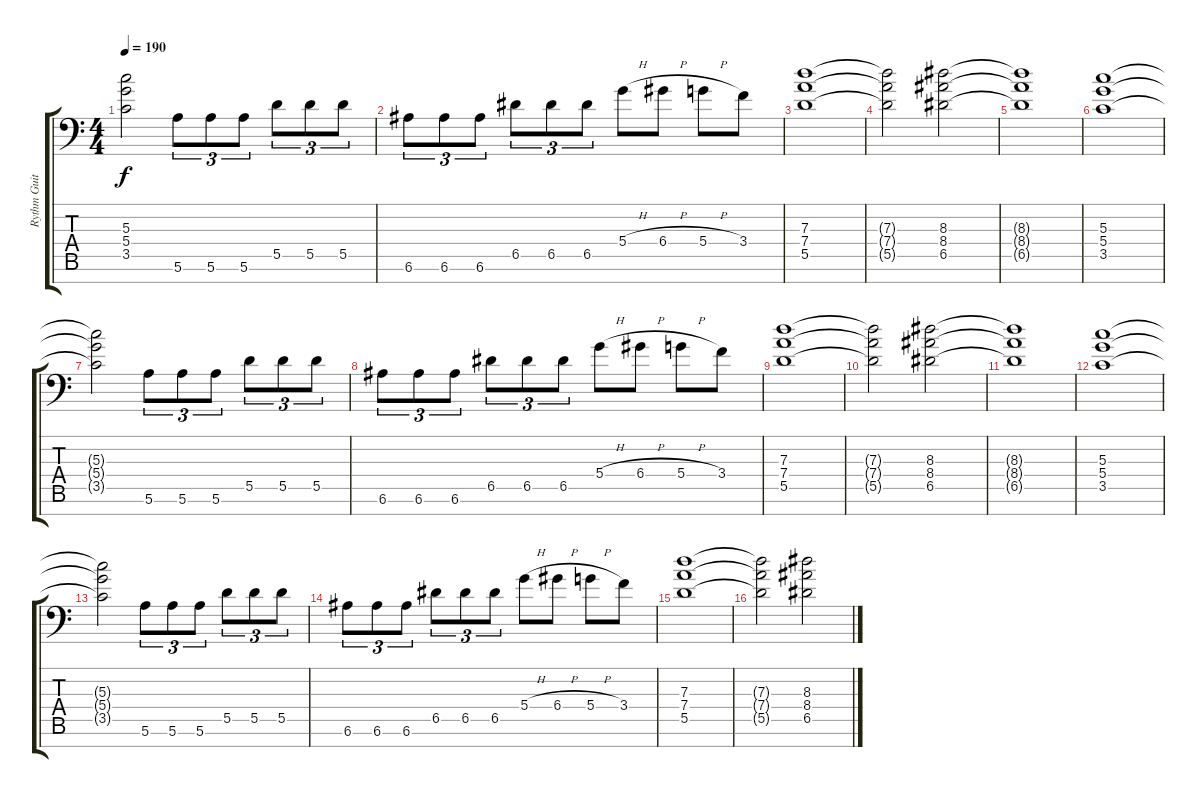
\track ("Rythm Guitar (Ken Susi)" "Rythm Guit") {instrument overdrivenguitar}
\staff {score tabs}
\tuning (E4 B3 G3 D3 A2 E2 C-1) {hide}
\ts (4 4)
\tempo 190
\clef f4
\ks c
(5.3{t} 5.4{t} 3.5{t}).2{dy f} 5.6.8{tu (3 2)} 5.6.8{tu (3 2)} 5.6.8{tu (3 2)} 5.5.8{tu (3 2)} 5.5.8{tu (3 2)} 5.5.8{tu (3 2)} |
6.6.8{tu (3 2)} 6.6.8{tu (3 2)} 6.6.8{tu (3 2)} 6.5.8{tu (3 2)} 6.5.8{tu (3 2)} 6.5.8{tu (3 2)} 5.4{h}.8 6.4{h}.8 5.4{h}.8 3.4.8 |
(7.3 7.4 5.5).1 |
(7.3{t} 7.4{t} 5.5{t}).2 (8.3 8.4 6.5).2 |
(8.3{t} 8.4{t} 6.5{t}).1 |
(5.3 5.4 3.5).1 |
(5.3{t} 5.4{t} 3.5{t}).2 5.6.8{tu (3 2)} 5.6.8{tu (3 2)} 5.6.8{tu (3 2)} 5.5.8{tu (3 2)} 5.5.8{tu (3 2)} 5.5.8{tu (3 2)} |
6.6.8{tu (3 2)} 6.6.8{tu (3 2)} 6.6.8{tu (3 2)} 6.5.8{tu (3 2)} 6.5.8{tu (3 2)} 6.5.8{tu (3 2)} 5.4{h}.8 6.4{h}.8 5.4{h}.8 3.4.8 |
(7.3 7.4 5.5).1 |
(7.3{t} 7.4{t} 5.5{t}).2 (8.3 8.4 6.5).2 |
(8.3{t} 8.4{t} 6.5{t}).1 |
(5.3 5.4 3.5).1 |
(5.3{t} 5.4{t} 3.5{t}).2 5.6.8{tu (3 2)} 5.6.8{tu (3 2)} 5.6.8{tu (3 2)} 5.5.8{tu (3 2)} 5.5.8{tu (3 2)} 5.5.8{tu (3 2)} |
6.6.8{tu (3 2)} 6.6.8{tu (3 2)} 6.6.8{tu (3 2)} 6.5.8{tu (3 2)} 6.5.8{tu (3 2)} 6.5.8{tu (3 2)} 5.4{h}.8 6.4{h}.8 5.4{h}.8 3.4.8 |
(7.3 7.4 5.5).1 |
(7.3{t} 7.4{t} 5.5{t}).2 (8.3 8.4 6.5).2
